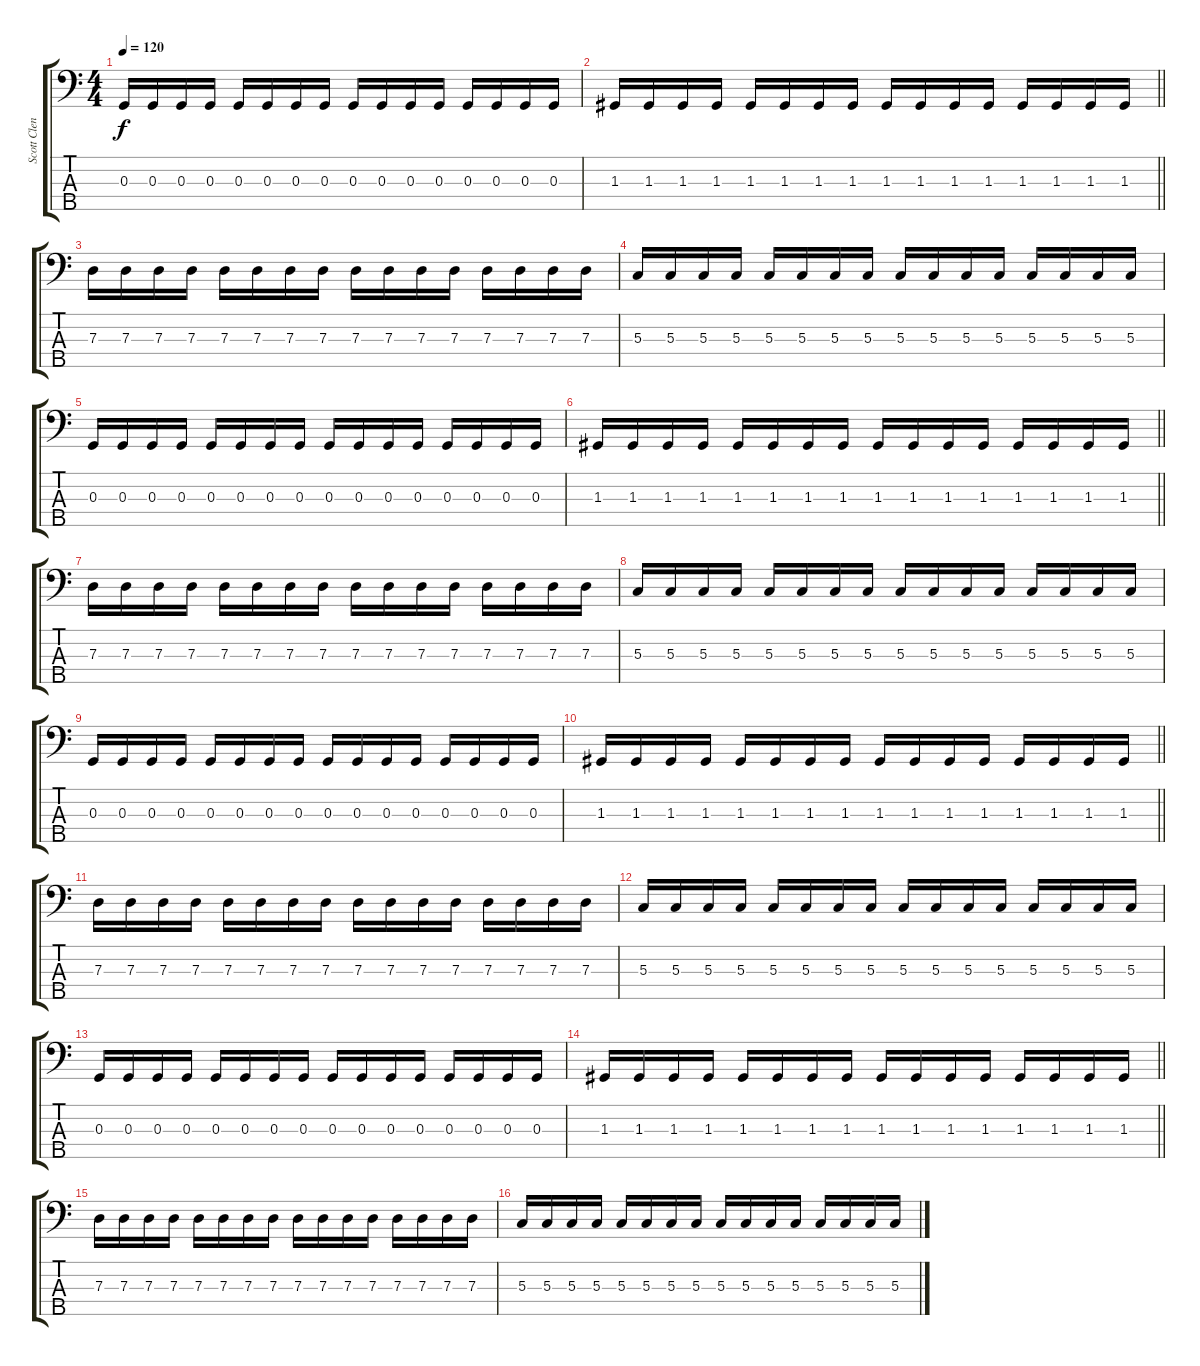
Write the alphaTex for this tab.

\track ("Scott Clendenin" "Scott Clen") {instrument electricbasspick}
\staff {score tabs}
\tuning (F2 C2 G1 D1 A0) {hide}
\ts (4 4)
\tempo 120
\clef f4
\ks c
0.3.16{dy f} 0.3.16 0.3.16 0.3.16 0.3.16 0.3.16 0.3.16 0.3.16 0.3.16 0.3.16 0.3.16 0.3.16 0.3.16 0.3.16 0.3.16 0.3.16 |
\barLineRight lightlight
1.3.16 1.3.16 1.3.16 1.3.16 1.3.16 1.3.16 1.3.16 1.3.16 1.3.16 1.3.16 1.3.16 1.3.16 1.3.16 1.3.16 1.3.16 1.3.16 |
7.3.16 7.3.16 7.3.16 7.3.16 7.3.16 7.3.16 7.3.16 7.3.16 7.3.16 7.3.16 7.3.16 7.3.16 7.3.16 7.3.16 7.3.16 7.3.16 |
5.3.16 5.3.16 5.3.16 5.3.16 5.3.16 5.3.16 5.3.16 5.3.16 5.3.16 5.3.16 5.3.16 5.3.16 5.3.16 5.3.16 5.3.16 5.3.16 |
0.3.16 0.3.16 0.3.16 0.3.16 0.3.16 0.3.16 0.3.16 0.3.16 0.3.16 0.3.16 0.3.16 0.3.16 0.3.16 0.3.16 0.3.16 0.3.16 |
\barLineRight lightlight
1.3.16 1.3.16 1.3.16 1.3.16 1.3.16 1.3.16 1.3.16 1.3.16 1.3.16 1.3.16 1.3.16 1.3.16 1.3.16 1.3.16 1.3.16 1.3.16 |
7.3.16 7.3.16 7.3.16 7.3.16 7.3.16 7.3.16 7.3.16 7.3.16 7.3.16 7.3.16 7.3.16 7.3.16 7.3.16 7.3.16 7.3.16 7.3.16 |
5.3.16 5.3.16 5.3.16 5.3.16 5.3.16 5.3.16 5.3.16 5.3.16 5.3.16 5.3.16 5.3.16 5.3.16 5.3.16 5.3.16 5.3.16 5.3.16 |
0.3.16 0.3.16 0.3.16 0.3.16 0.3.16 0.3.16 0.3.16 0.3.16 0.3.16 0.3.16 0.3.16 0.3.16 0.3.16 0.3.16 0.3.16 0.3.16 |
\barLineRight lightlight
1.3.16 1.3.16 1.3.16 1.3.16 1.3.16 1.3.16 1.3.16 1.3.16 1.3.16 1.3.16 1.3.16 1.3.16 1.3.16 1.3.16 1.3.16 1.3.16 |
7.3.16 7.3.16 7.3.16 7.3.16 7.3.16 7.3.16 7.3.16 7.3.16 7.3.16 7.3.16 7.3.16 7.3.16 7.3.16 7.3.16 7.3.16 7.3.16 |
5.3.16 5.3.16 5.3.16 5.3.16 5.3.16 5.3.16 5.3.16 5.3.16 5.3.16 5.3.16 5.3.16 5.3.16 5.3.16 5.3.16 5.3.16 5.3.16 |
0.3.16 0.3.16 0.3.16 0.3.16 0.3.16 0.3.16 0.3.16 0.3.16 0.3.16 0.3.16 0.3.16 0.3.16 0.3.16 0.3.16 0.3.16 0.3.16 |
\barLineRight lightlight
1.3.16 1.3.16 1.3.16 1.3.16 1.3.16 1.3.16 1.3.16 1.3.16 1.3.16 1.3.16 1.3.16 1.3.16 1.3.16 1.3.16 1.3.16 1.3.16 |
7.3.16 7.3.16 7.3.16 7.3.16 7.3.16 7.3.16 7.3.16 7.3.16 7.3.16 7.3.16 7.3.16 7.3.16 7.3.16 7.3.16 7.3.16 7.3.16 |
5.3.16 5.3.16 5.3.16 5.3.16 5.3.16 5.3.16 5.3.16 5.3.16 5.3.16 5.3.16 5.3.16 5.3.16 5.3.16 5.3.16 5.3.16 5.3.16
